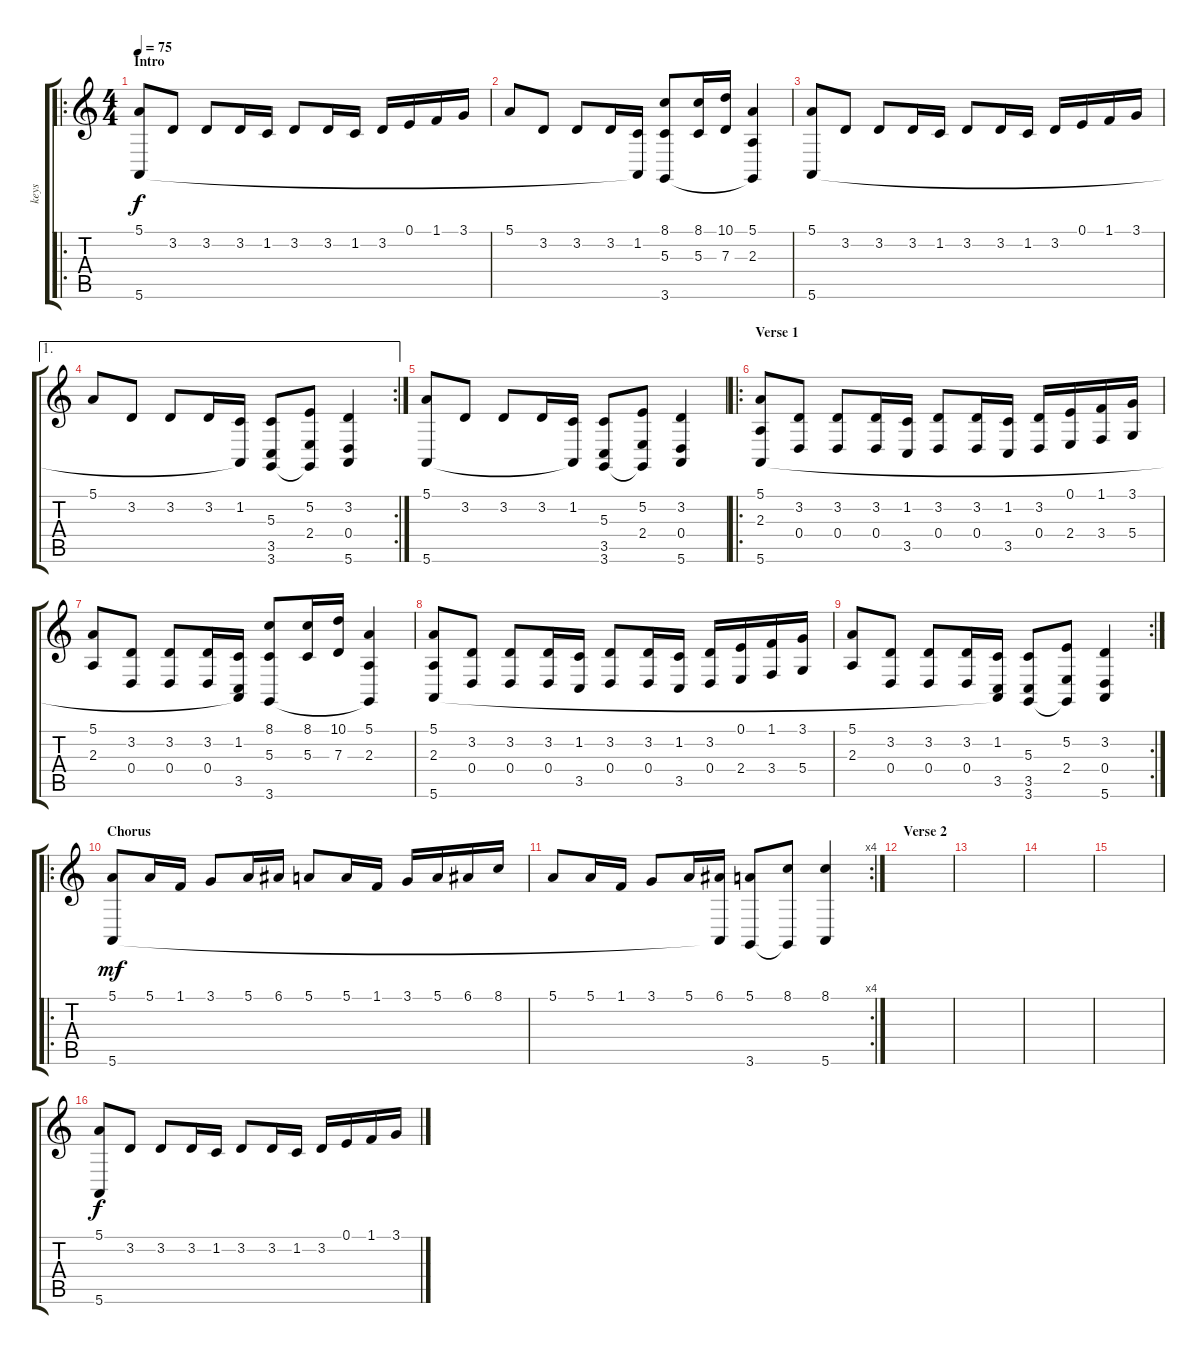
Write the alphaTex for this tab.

\track ("keys" "keys") {instrument stringensemble1}
\staff {score tabs}
\tuning (E4 B3 G3 D3 A2 E2) {hide}
\ro
\ts (4 4)
\section ("" "Intro")
\tempo 75
\clef g2
\ks c
(5.1 5.6).8{dy f instrument stringensemble1} 3.2.8 3.2.8 3.2.16 1.2.16 3.2.8 3.2.16 1.2.16 3.2.16 0.1.16 1.1.16 3.1.16 |
5.1.8 3.2.8 3.2.8 3.2.16 (1.2 5.6{t}).16 (8.1 5.3 3.6).8 (8.1 5.3).16 (10.1 7.3).16 (5.1 2.3 3.6{t}).4 |
(5.1 5.6).8 3.2.8 3.2.8 3.2.16 1.2.16 3.2.8 3.2.16 1.2.16 3.2.16 0.1.16 1.1.16 3.1.16 |
\ae 1
\rc 2
5.1.8 3.2.8 3.2.8 3.2.16 (1.2 5.6{t}).16 (5.3 3.5 3.6).8 (5.2 2.4 3.6{t}).8 (3.2 0.4 5.6).4 |
(5.1 5.6).8 3.2.8 3.2.8 3.2.16 (1.2 5.6{t}).16 (5.3 3.5 3.6).8 (5.2 2.4 3.6{t}).8 (3.2 0.4 5.6).4 |
\ro
\section ("" "Verse 1")
(5.1 2.3 5.6).8{volume 11} (3.2 0.4).8 (3.2 0.4).8 (3.2 0.4).16 (1.2 3.5).16 (3.2 0.4).8 (3.2 0.4).16 (1.2 3.5).16 (3.2 0.4).16 (0.1 2.4).16 (1.1 3.4).16 (3.1 5.4).16 |
(5.1 2.3).8 (3.2 0.4).8 (3.2 0.4).8 (3.2 0.4).16 (1.2 3.5 5.6{t}).16 (8.1 5.3 3.6).8 (8.1 5.3).16 (10.1 7.3).16 (5.1 2.3 3.6{t}).4 |
(5.1 2.3 5.6).8 (3.2 0.4).8 (3.2 0.4).8 (3.2 0.4).16 (1.2 3.5).16 (3.2 0.4).8 (3.2 0.4).16 (1.2 3.5).16 (3.2 0.4).16 (0.1 2.4).16 (1.1 3.4).16 (3.1 5.4).16 |
\rc 2
(5.1 2.3).8 (3.2 0.4).8 (3.2 0.4).8 (3.2 0.4).16 (1.2 3.5 5.6{t}).16 (5.3 3.5 3.6).8 (5.2 2.4 3.6{t}).8 (3.2 0.4 5.6).4 |
\ro
\section ("" "Chorus")
(5.1 5.6).8{dy mf} 5.1.16 1.1.16 3.1.8 5.1.16 6.1.16 5.1.8 5.1.16 1.1.16 3.1.16 5.1.16 6.1.16 8.1.16 |
\rc 4
5.1.8 5.1.16 1.1.16 3.1.8 5.1.16 (6.1 5.6{t}).16 (5.1 3.6).8 (8.1 3.6{t}).8 (8.1 5.6).4 |
\section ("" "Verse 2")
|
|
|
|
(5.1 5.6).8{dy f} 3.2.8 3.2.8 3.2.16 1.2.16 3.2.8 3.2.16 1.2.16 3.2.16 0.1.16 1.1.16 3.1.16
